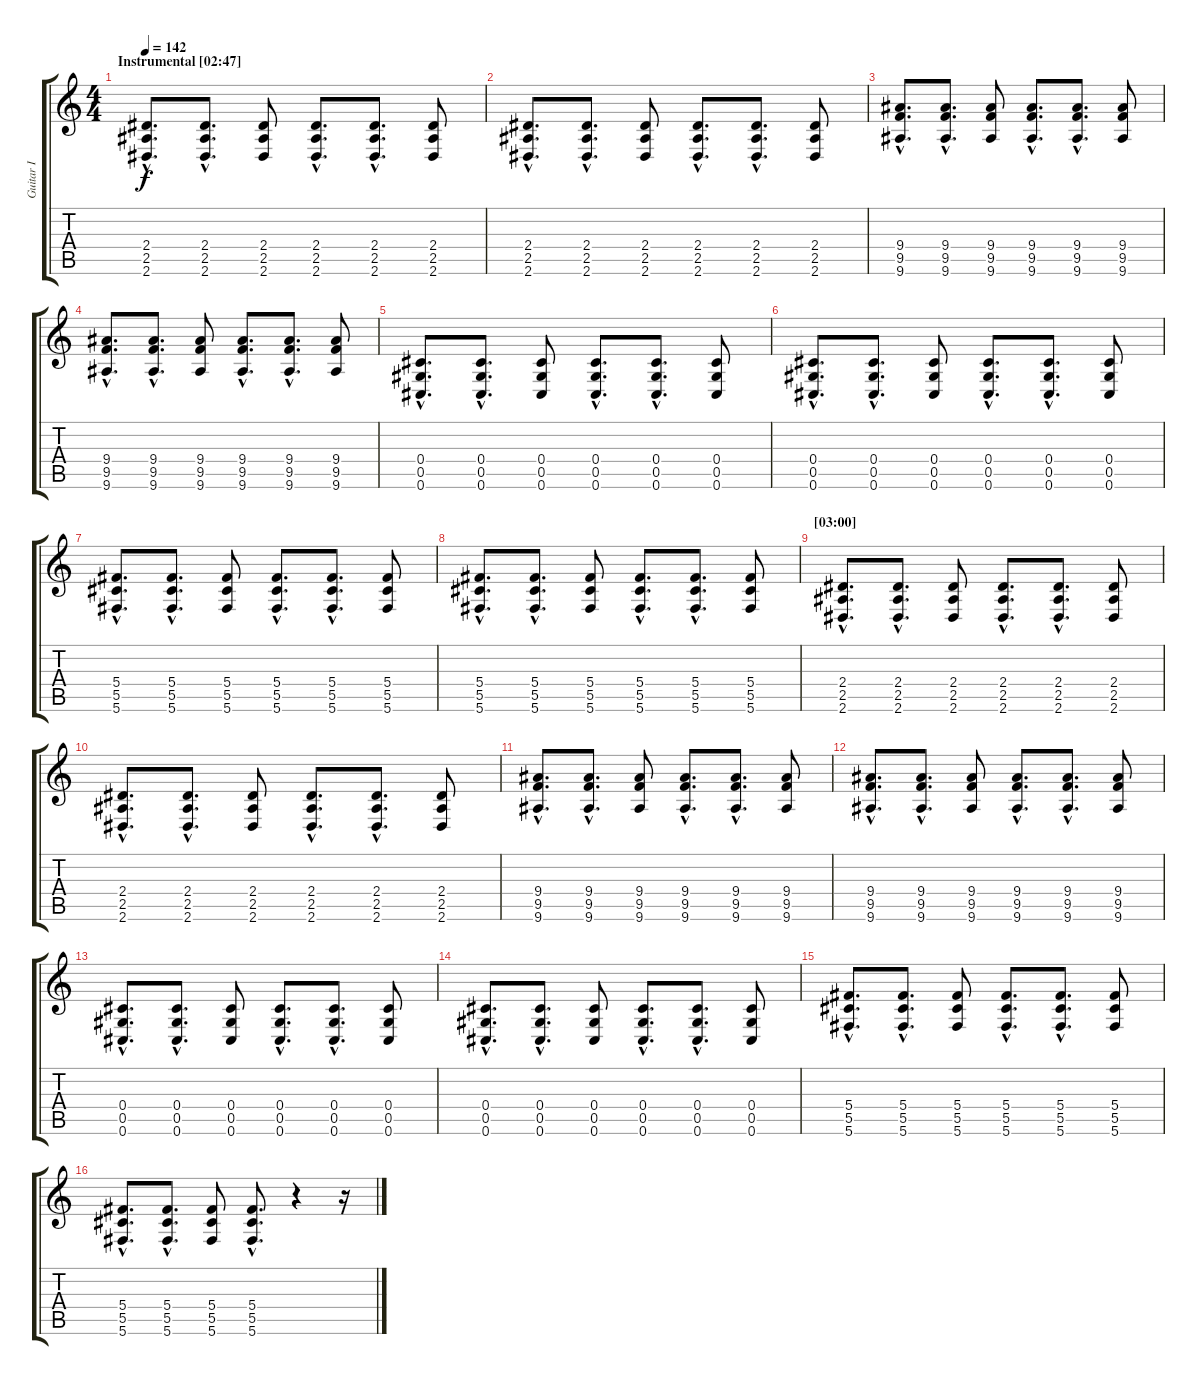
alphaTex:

\track ("Guitar I" "Guitar I") {instrument overdrivenguitar}
\staff {score tabs}
\tuning (Eb4 Bb3 Gb3 Db3 Ab2 Db2) {hide}
\ts (4 4)
\section ("" "Instrumental [02:47]")
\tempo 142
\clef g2
\ks c
(2.4{hac} 2.5{hac} 2.6{hac}).8{d dy f} (2.4{hac} 2.5{hac} 2.6{hac}).8{d} (2.4 2.5 2.6).8 (2.4{hac} 2.5{hac} 2.6{hac}).8{d} (2.4{hac} 2.5{hac} 2.6{hac}).8{d} (2.4 2.5 2.6).8 |
(2.4{hac} 2.5{hac} 2.6{hac}).8{d} (2.4{hac} 2.5{hac} 2.6{hac}).8{d} (2.4 2.5 2.6).8 (2.4{hac} 2.5{hac} 2.6{hac}).8{d} (2.4{hac} 2.5{hac} 2.6{hac}).8{d} (2.4 2.5 2.6).8 |
(9.4{hac} 9.5{hac} 9.6{hac}).8{d} (9.4{hac} 9.5{hac} 9.6{hac}).8{d} (9.4 9.5 9.6).8 (9.4{hac} 9.5{hac} 9.6{hac}).8{d} (9.4{hac} 9.5{hac} 9.6{hac}).8{d} (9.4 9.5 9.6).8 |
(9.4{hac} 9.5{hac} 9.6{hac}).8{d} (9.4{hac} 9.5{hac} 9.6{hac}).8{d} (9.4 9.5 9.6).8 (9.4{hac} 9.5{hac} 9.6{hac}).8{d} (9.4{hac} 9.5{hac} 9.6{hac}).8{d} (9.4 9.5 9.6).8 |
(0.4{hac} 0.5{hac} 0.6{hac}).8{d} (0.4{hac} 0.5{hac} 0.6{hac}).8{d} (0.4 0.5 0.6).8 (0.4{hac} 0.5{hac} 0.6{hac}).8{d} (0.4{hac} 0.5{hac} 0.6{hac}).8{d} (0.4 0.5 0.6).8 |
(0.4{hac} 0.5{hac} 0.6{hac}).8{d} (0.4{hac} 0.5{hac} 0.6{hac}).8{d} (0.4 0.5 0.6).8 (0.4{hac} 0.5{hac} 0.6{hac}).8{d} (0.4{hac} 0.5{hac} 0.6{hac}).8{d} (0.4 0.5 0.6).8 |
(5.4{hac} 5.5{hac} 5.6{hac}).8{d} (5.4{hac} 5.5{hac} 5.6{hac}).8{d} (5.4 5.5 5.6).8 (5.4{hac} 5.5{hac} 5.6{hac}).8{d} (5.4{hac} 5.5{hac} 5.6{hac}).8{d} (5.4 5.5 5.6).8 |
(5.4{hac} 5.5{hac} 5.6{hac}).8{d} (5.4{hac} 5.5{hac} 5.6{hac}).8{d} (5.4 5.5 5.6).8 (5.4{hac} 5.5{hac} 5.6{hac}).8{d} (5.4{hac} 5.5{hac} 5.6{hac}).8{d} (5.4 5.5 5.6).8 |
\section ("" "[03:00]")
(2.4{hac} 2.5{hac} 2.6{hac}).8{d} (2.4{hac} 2.5{hac} 2.6{hac}).8{d} (2.4 2.5 2.6).8 (2.4{hac} 2.5{hac} 2.6{hac}).8{d} (2.4{hac} 2.5{hac} 2.6{hac}).8{d} (2.4 2.5 2.6).8 |
(2.4{hac} 2.5{hac} 2.6{hac}).8{d} (2.4{hac} 2.5{hac} 2.6{hac}).8{d} (2.4 2.5 2.6).8 (2.4{hac} 2.5{hac} 2.6{hac}).8{d} (2.4{hac} 2.5{hac} 2.6{hac}).8{d} (2.4 2.5 2.6).8 |
(9.4{hac} 9.5{hac} 9.6{hac}).8{d} (9.4{hac} 9.5{hac} 9.6{hac}).8{d} (9.4 9.5 9.6).8 (9.4{hac} 9.5{hac} 9.6{hac}).8{d} (9.4{hac} 9.5{hac} 9.6{hac}).8{d} (9.4 9.5 9.6).8 |
(9.4{hac} 9.5{hac} 9.6{hac}).8{d} (9.4{hac} 9.5{hac} 9.6{hac}).8{d} (9.4 9.5 9.6).8 (9.4{hac} 9.5{hac} 9.6{hac}).8{d} (9.4{hac} 9.5{hac} 9.6{hac}).8{d} (9.4 9.5 9.6).8 |
(0.4{hac} 0.5{hac} 0.6{hac}).8{d} (0.4{hac} 0.5{hac} 0.6{hac}).8{d} (0.4 0.5 0.6).8 (0.4{hac} 0.5{hac} 0.6{hac}).8{d} (0.4{hac} 0.5{hac} 0.6{hac}).8{d} (0.4 0.5 0.6).8 |
(0.4{hac} 0.5{hac} 0.6{hac}).8{d} (0.4{hac} 0.5{hac} 0.6{hac}).8{d} (0.4 0.5 0.6).8 (0.4{hac} 0.5{hac} 0.6{hac}).8{d} (0.4{hac} 0.5{hac} 0.6{hac}).8{d} (0.4 0.5 0.6).8 |
(5.4{hac} 5.5{hac} 5.6{hac}).8{d} (5.4{hac} 5.5{hac} 5.6{hac}).8{d} (5.4 5.5 5.6).8 (5.4{hac} 5.5{hac} 5.6{hac}).8{d} (5.4{hac} 5.5{hac} 5.6{hac}).8{d} (5.4 5.5 5.6).8 |
(5.4{hac} 5.5{hac} 5.6{hac}).8{d} (5.4{hac} 5.5{hac} 5.6{hac}).8{d} (5.4 5.5 5.6).8 (5.4{hac} 5.5{hac} 5.6{hac}).8{d} r.4 r.16
